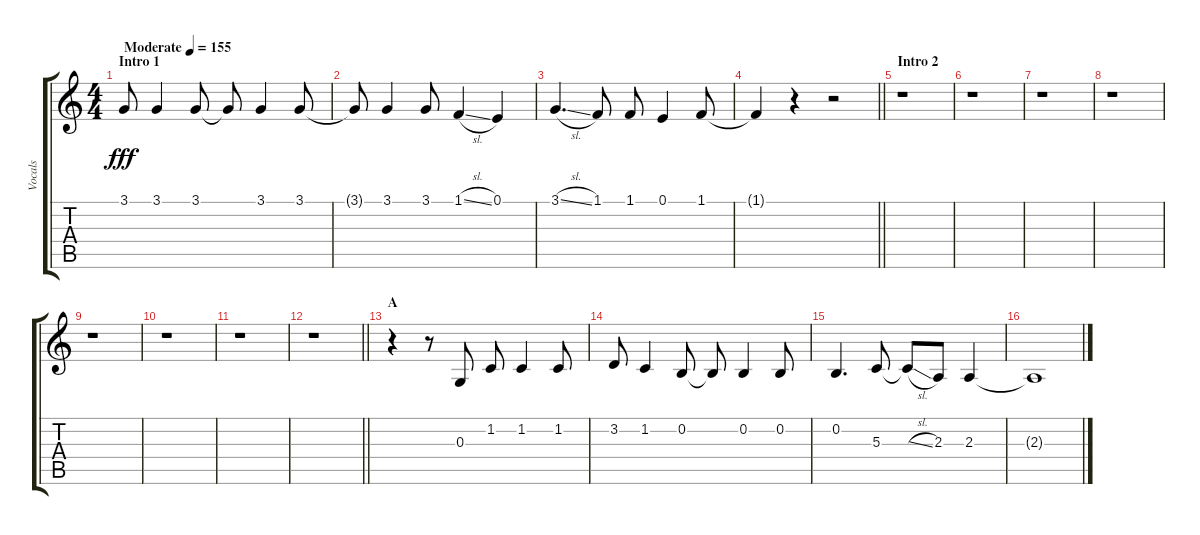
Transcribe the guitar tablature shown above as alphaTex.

\track ("Vocals" "Vocals") {instrument voiceoohs}
\staff {score tabs}
\tuning (E4 B3 G3 D3 A2 E2) {hide}
\ts (4 4)
\section ("" "Intro 1")
\tempo (155 "Moderate")
\clef g2
\ks c
3.1.8{dy fff instrument voiceoohs} 3.1.4 3.1.8 3.1{t}.8 3.1.4 3.1.8 |
3.1{t}.8 3.1.4 3.1.8 1.1{sl}.4 0.1.4 |
3.1{sl}.4{d} 1.1.8 1.1.8 0.1.4 1.1.8 |
\barLineRight lightlight
1.1{t}.4 r.4 r.2 |
\section ("" "Intro 2")
r.1 |
r.1 |
r.1 |
r.1 |
r.1 |
r.1 |
r.1 |
\barLineRight lightlight
r.1 |
\section ("" "A")
r.4 r.8 0.3.8 1.2.8 1.2.4 1.2.8 |
3.2.8 1.2.4 0.2.8 0.2{t}.8 0.2.4 0.2.8 |
0.2.4{d} 5.3.8 5.3{sl t}.8 2.3.8 2.3.4 |
2.3{t}.1
